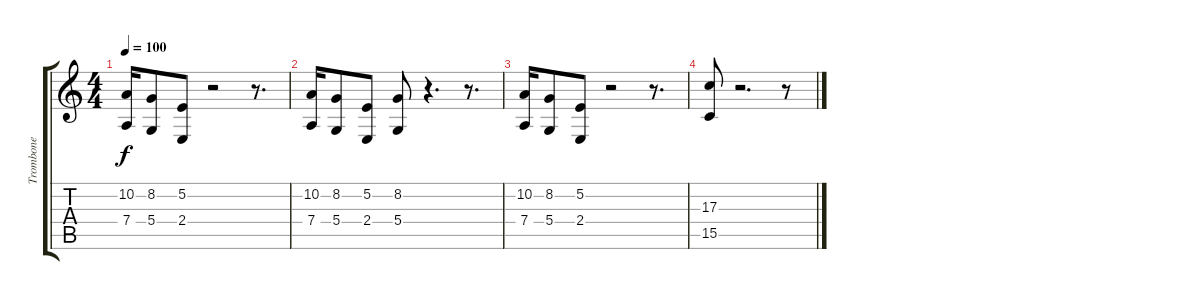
\track ("Trombone" "Trombone") {instrument trombone}
\staff {score tabs}
\tuning (E4 B3 G3 D3 A2 E2) {hide}
\ts (4 4)
\tempo 100
\clef g2
\ks c
(10.2 7.4).16{dy f} (8.2 5.4).8 (5.2 2.4).8 r.2 r.8{d} |
(10.2 7.4).16 (8.2 5.4).8 (5.2 2.4).8 (8.2 5.4).8 r.4{d} r.8{d} |
(10.2 7.4).16 (8.2 5.4).8 (5.2 2.4).8 r.2 r.8{d} |
(17.3 15.5).8 r.2{d} r.8
